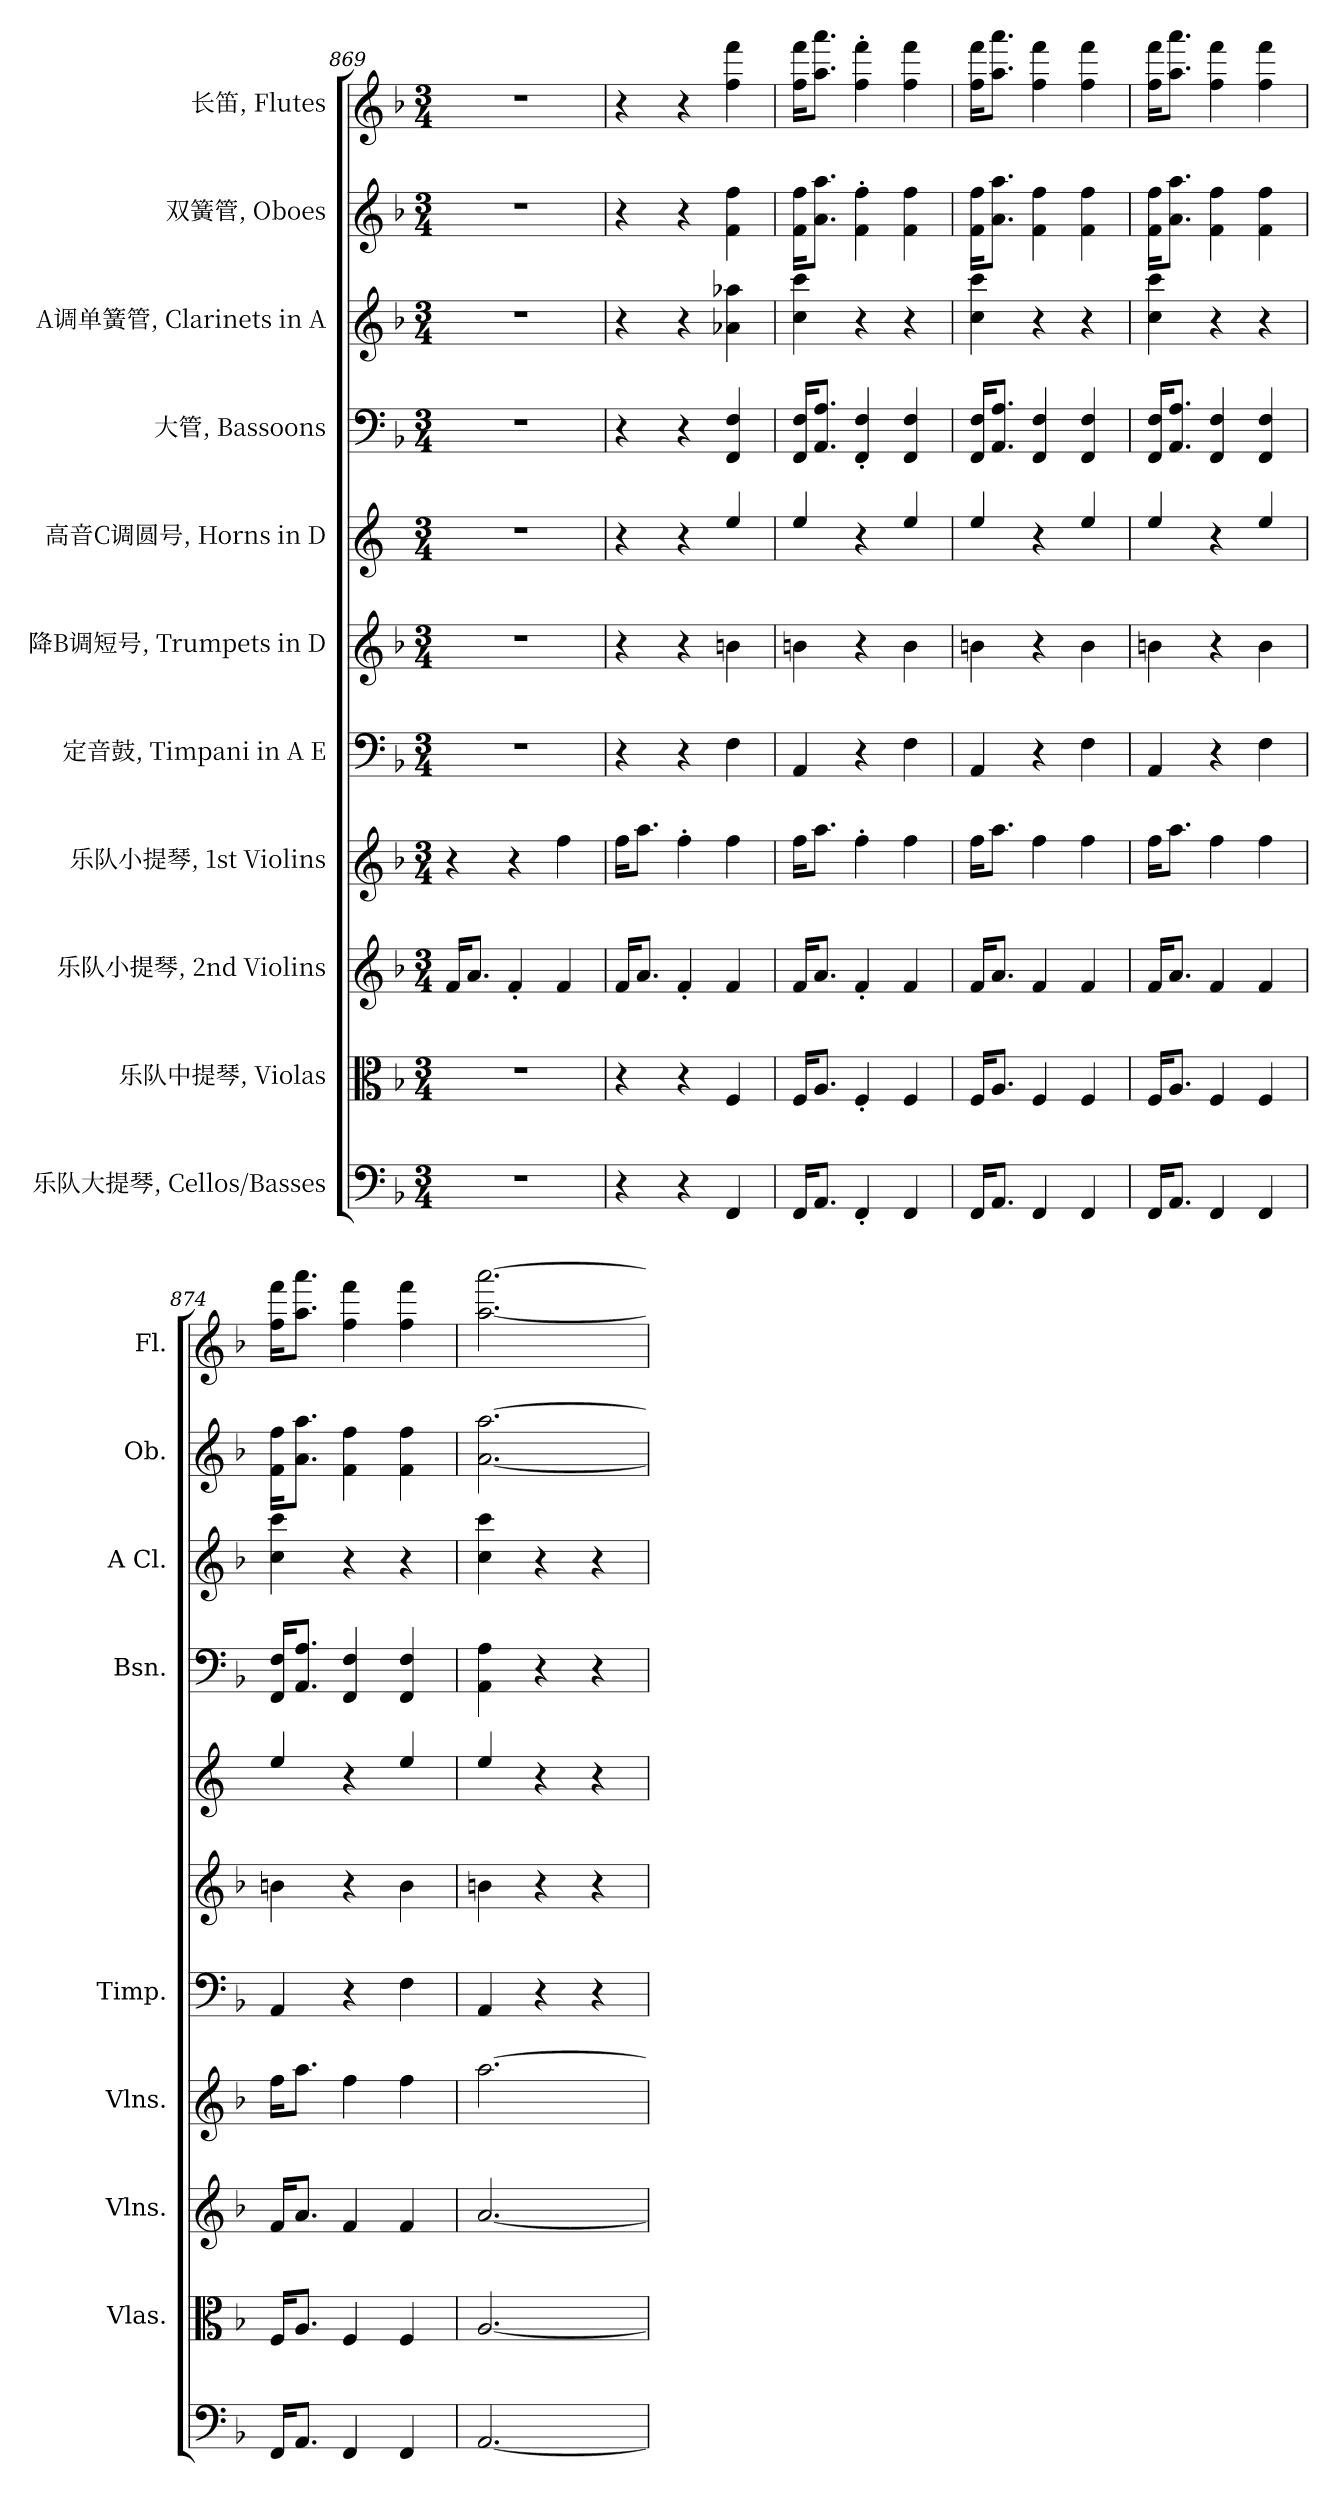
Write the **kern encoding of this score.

**kern	**kern	**kern	**kern	**kern	**kern	**kern	**kern	**kern	**kern	**kern
*part11	*part10	*part9	*part8	*part7	*part6	*part5	*part4	*part3	*part2	*part1
*staff11	*staff10	*staff9	*staff8	*staff7	*staff6	*staff5	*staff4	*staff3	*staff2	*staff1
*I"乐队大提琴, Cellos/Basses	*I"乐队中提琴, Violas	*I"乐队小提琴, 2nd Violins	*I"乐队小提琴, 1st Violins	*I"定音鼓, Timpani in A E	*I"降B调短号, Trumpets in D	*I"高音C调圆号, Horns in D	*I"大管, Bassoons	*I"A调单簧管, Clarinets in A	*I"双簧管, Oboes	*I"长笛, Flutes
*	*I'Vlas.	*I'Vlns.	*I'Vlns.	*I'Timp.	*	*	*I'Bsn.	*I'A Cl.	*I'Ob.	*I'Fl.
!!LO:PB:g=z
*clefF4	*clefC3	*clefG2	*clefG2	*clefF4	*clefG2	*clefG2	*clefF4	*clefG2	*clefG2	*clefG2
*	*	*	*	*	*ITrd1c2	*ITrd4c7	*	*ITrd2c3	*	*
*k[b-]	*k[b-]	*k[b-]	*k[b-]	*k[b-]	*k[b-e-a-]	*k[b-]	*k[b-]	*k[f#c#]	*k[b-]	*k[b-]
*M3/4	*M3/4	*M3/4	*M3/4	*M3/4	*M3/4	*M3/4	*M3/4	*M3/4	*M3/4	*M3/4
=869	=869	=869	=869	=869	=869	=869	=869	=869	=869	=869
2.r	2.r	16f/KL	4r	2.r	2.r	2.r	2.r	2.r	2.r	2.r
.	.	8.a/J	.	.	.	.	.	.	.	.
.	.	4f'/	4r	.	.	.	.	.	.	.
.	.	4f/	4ff\	.	.	.	.	.	.	.
=870	=870	=870	=870	=870	=870	=870	=870	=870	=870	=870
4r	4r	16f/KL	16ff\KL	4r	4r	4r	4r	4r	4r	4r
.	.	8.a/J	8.aa\J	.	.	.	.	.	.	.
4r	4r	4f'/	4ff'\	4r	4r	4r	4r	4r	4r	4r
4FF/	4F/	4f/	4ff\	4F\	4an\	4a/	4FF/ 4F/	4fn\ 4ffn\	4f\ 4ff\	4ff\ 4fff\
=871	=871	=871	=871	=871	=871	=871	=871	=871	=871	=871
16FF/KL	16F/KL	16f/KL	16ff\KL	4AA/	4an\	4a/	16FF/ 16F/KL	4a\ 4aa\	16f\ 16ff\KL	16ff\ 16fff\KL
8.AA/J	8.A/J	8.a/J	8.aa\J	.	.	.	8.AA/ 8.A/J	.	8.a\ 8.aa\J	8.aa\ 8.aaa\J
4FF'/	4F'/	4f'/	4ff'\	4r	4r	4r	4FF/' 4F/'	4r	4f\' 4ff\'	4ff\' 4fff\'
4FF/	4F/	4f/	4ff\	4F\	4a\	4a/	4FF/ 4F/	4r	4f\ 4ff\	4ff\ 4fff\
=872	=872	=872	=872	=872	=872	=872	=872	=872	=872	=872
16FF/KL	16F/KL	16f/KL	16ff\KL	4AA/	4an\	4a/	16FF/ 16F/KL	4a\ 4aa\	16f\ 16ff\KL	16ff\ 16fff\KL
8.AA/J	8.A/J	8.a/J	8.aa\J	.	.	.	8.AA/ 8.A/J	.	8.a\ 8.aa\J	8.aa\ 8.aaa\J
4FF/	4F/	4f/	4ff\	4r	4r	4r	4FF/ 4F/	4r	4f\ 4ff\	4ff\ 4fff\
4FF/	4F/	4f/	4ff\	4F\	4a\	4a/	4FF/ 4F/	4r	4f\ 4ff\	4ff\ 4fff\
=873	=873	=873	=873	=873	=873	=873	=873	=873	=873	=873
16FF/KL	16F/KL	16f/KL	16ff\KL	4AA/	4an\	4a/	16FF/ 16F/KL	4a\ 4aa\	16f\ 16ff\KL	16ff\ 16fff\KL
8.AA/J	8.A/J	8.a/J	8.aa\J	.	.	.	8.AA/ 8.A/J	.	8.a\ 8.aa\J	8.aa\ 8.aaa\J
4FF/	4F/	4f/	4ff\	4r	4r	4r	4FF/ 4F/	4r	4f\ 4ff\	4ff\ 4fff\
4FF/	4F/	4f/	4ff\	4F\	4a\	4a/	4FF/ 4F/	4r	4f\ 4ff\	4ff\ 4fff\
=874	=874	=874	=874	=874	=874	=874	=874	=874	=874	=874
16FF/KL	16F/KL	16f/KL	16ff\KL	4AA/	4an\	4a/	16FF/ 16F/KL	4a\ 4aa\	16f\ 16ff\KL	16ff\ 16fff\KL
8.AA/J	8.A/J	8.a/J	8.aa\J	.	.	.	8.AA/ 8.A/J	.	8.a\ 8.aa\J	8.aa\ 8.aaa\J
4FF/	4F/	4f/	4ff\	4r	4r	4r	4FF/ 4F/	4r	4f\ 4ff\	4ff\ 4fff\
4FF/	4F/	4f/	4ff\	4F\	4a\	4a/	4FF/ 4F/	4r	4f\ 4ff\	4ff\ 4fff\
!!LO:PB:g=z
=875	=875	=875	=875	=875	=875	=875	=875	=875	=875	=875
[2.AA/	[2.A/	[2.a/	[2.aa\	4AA/	4an\	4a/	4AA\ 4A\	4a\ 4aa\	[2.a\ [2.aa\	[2.aa\ [2.aaa\
.	.	.	.	4r	4r	4r	4r	4r	.	.
.	.	.	.	4r	4r	4r	4r	4r	.	.
=	=	=	=	=	=	=	=	=	=	=
*-	*-	*-	*-	*-	*-	*-	*-	*-	*-	*-
